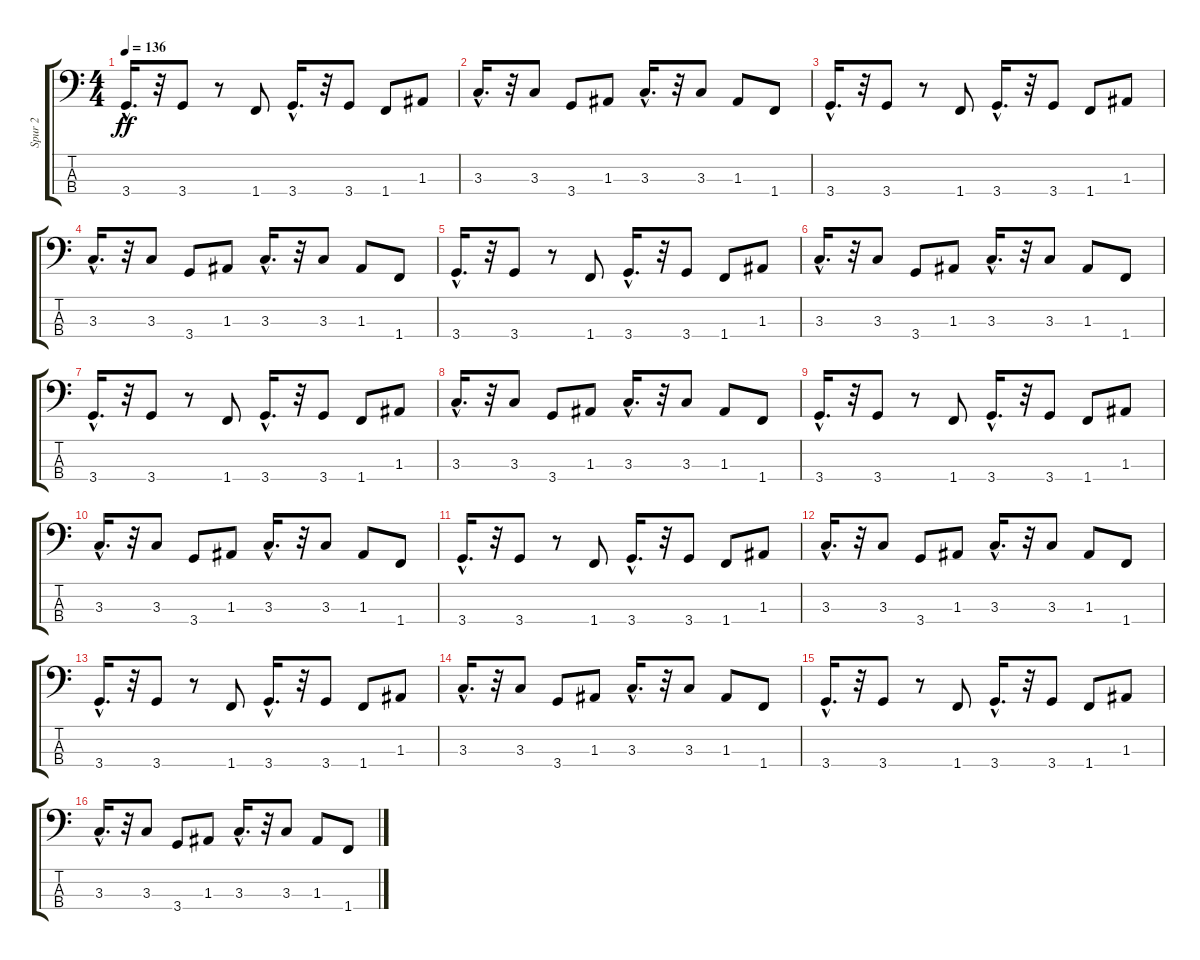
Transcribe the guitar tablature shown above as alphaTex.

\track ("Spur 2" "Spur 2") {instrument synthbass2}
\staff {score tabs}
\tuning (G2 D2 A1 E1) {hide}
\ts (4 4)
\tempo 136
\clef f4
\ks c
3.4{hac}.16{d dy ff} r.32 3.4.8 r.8 1.4.8 3.4{hac}.16{d} r.32 3.4.8 1.4.8 1.3.8 |
3.3{hac}.16{d} r.32 3.3.8 3.4.8 1.3.8 3.3{hac}.16{d} r.32 3.3.8 1.3.8 1.4.8 |
3.4{hac}.16{d} r.32 3.4.8 r.8 1.4.8 3.4{hac}.16{d} r.32 3.4.8 1.4.8 1.3.8 |
3.3{hac}.16{d} r.32 3.3.8 3.4.8 1.3.8 3.3{hac}.16{d} r.32 3.3.8 1.3.8 1.4.8 |
3.4{hac}.16{d} r.32 3.4.8 r.8 1.4.8 3.4{hac}.16{d} r.32 3.4.8 1.4.8 1.3.8 |
3.3{hac}.16{d} r.32 3.3.8 3.4.8 1.3.8 3.3{hac}.16{d} r.32 3.3.8 1.3.8 1.4.8 |
3.4{hac}.16{d} r.32 3.4.8 r.8 1.4.8 3.4{hac}.16{d} r.32 3.4.8 1.4.8 1.3.8 |
3.3{hac}.16{d} r.32 3.3.8 3.4.8 1.3.8 3.3{hac}.16{d} r.32 3.3.8 1.3.8 1.4.8 |
3.4{hac}.16{d} r.32 3.4.8 r.8 1.4.8 3.4{hac}.16{d} r.32 3.4.8 1.4.8 1.3.8 |
3.3{hac}.16{d} r.32 3.3.8 3.4.8 1.3.8 3.3{hac}.16{d} r.32 3.3.8 1.3.8 1.4.8 |
3.4{hac}.16{d} r.32 3.4.8 r.8 1.4.8 3.4{hac}.16{d} r.32 3.4.8 1.4.8 1.3.8 |
3.3{hac}.16{d} r.32 3.3.8 3.4.8 1.3.8 3.3{hac}.16{d} r.32 3.3.8 1.3.8 1.4.8 |
3.4{hac}.16{d} r.32 3.4.8 r.8 1.4.8 3.4{hac}.16{d} r.32 3.4.8 1.4.8 1.3.8 |
3.3{hac}.16{d} r.32 3.3.8 3.4.8 1.3.8 3.3{hac}.16{d} r.32 3.3.8 1.3.8 1.4.8 |
3.4{hac}.16{d} r.32 3.4.8 r.8 1.4.8 3.4{hac}.16{d} r.32 3.4.8 1.4.8 1.3.8 |
3.3{hac}.16{d} r.32 3.3.8 3.4.8 1.3.8 3.3{hac}.16{d} r.32 3.3.8 1.3.8 1.4.8
